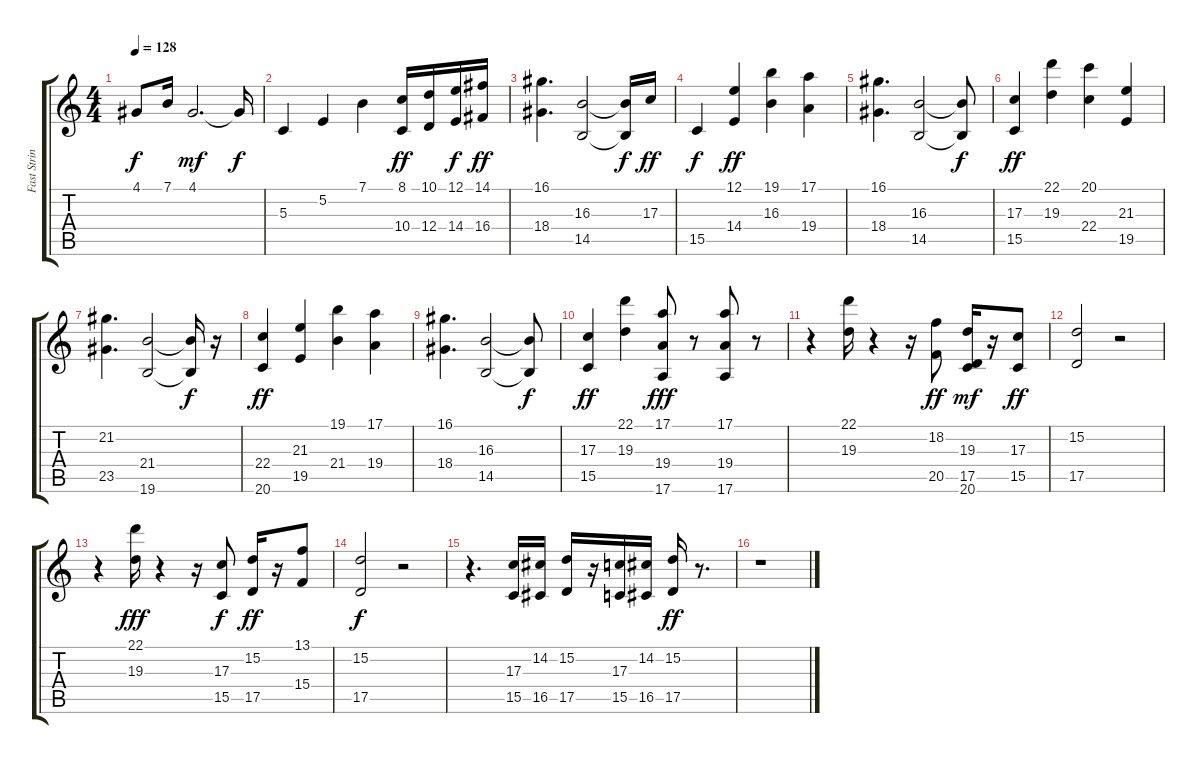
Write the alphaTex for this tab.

\track ("Fast Strings   " "Fast Strin") {instrument stringensemble1}
\staff {score tabs}
\tuning (E4 B3 G3 D3 A2 E2) {hide}
\ts (4 4)
\tempo 128
\clef g2
\ks c
4.1.8{dy f} 7.1.16 4.1.2{d dy mf} 4.1{t}.16{dy f} |
5.3.4 5.2.4 7.1.4 (8.1 10.4).16{dy ff} (10.1 12.4).16 (12.1 14.4).16{dy f} (14.1 16.4).16{dy ff} |
(16.1 18.4).4{d} (16.3 14.5).2 (16.3{t} 14.5{t}).16{dy f} 17.3.16{dy ff} |
15.5.4{dy f} (12.1 14.4).4{dy ff} (19.1 16.3).4 (17.1 19.4).4 |
(16.1 18.4).4{d} (16.3 14.5).2 (16.3{t} 14.5{t}).8{dy f} |
(17.3 15.5).4{dy ff} (22.1 19.3).4 (20.1 22.4).4 (21.3 19.5).4 |
(21.2 23.5).4{d} (21.4 19.6).2 (21.4{t} 19.6{t}).16{dy f} r.16 |
(22.4 20.6).4{dy ff} (21.3 19.5).4 (19.1 21.4).4 (17.1 19.4).4 |
(16.1 18.4).4{d} (16.3 14.5).2 (16.3{t} 14.5{t}).8{dy f} |
(17.3 15.5).4{dy ff} (22.1 19.3).4 (17.1 19.4 17.6).8{dy fff} r.8 (17.1 19.4 17.6).8 r.8 |
r.4 (22.1 19.3).16 r.4 r.16 (18.2 20.5).8{dy ff} (19.3 17.5 20.6).16{dy mf} r.16 (17.3 15.5).8{dy ff} |
(15.2 17.5).2 r.2 |
r.4 (22.1 19.3).16{dy fff} r.4 r.16 (17.3 15.5).8{dy f} (15.2 17.5).16{dy ff} r.16 (13.1 15.4).8 |
(15.2 17.5).2{dy f} r.2 |
r.4{d} (17.3 15.5).16 (14.2 16.5).16 (15.2 17.5).16 r.16 (17.3 15.5).16 (14.2 16.5).16 (15.2 17.5).16{dy ff} r.8{d} |
r.1
